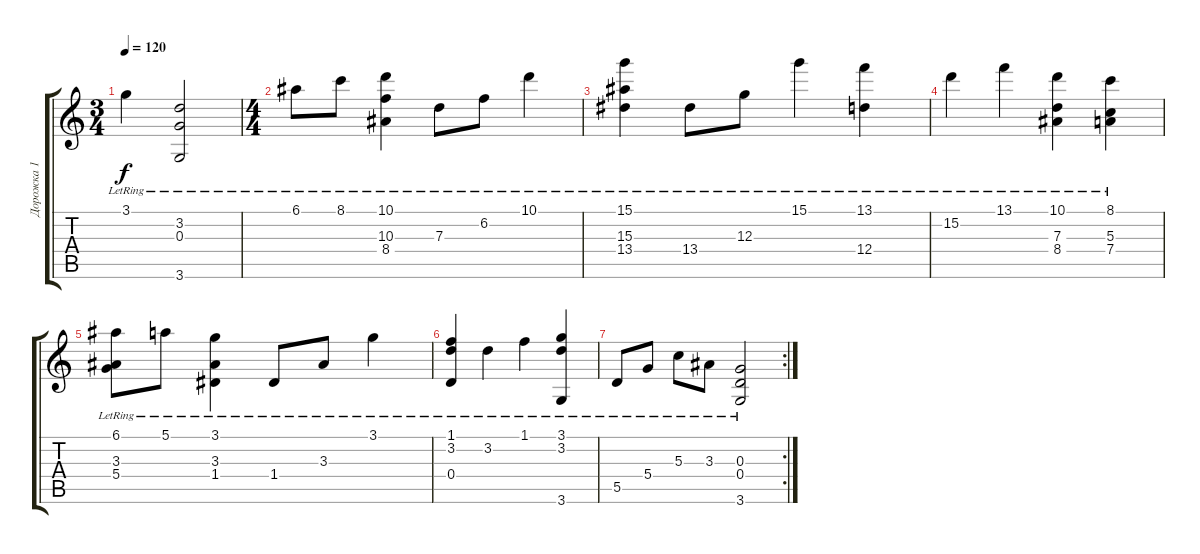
\track ("Дорожка 1" "Дорожка 1") {instrument acousticguitarsteel}
\staff {score tabs}
\tuning (E4 B3 G3 D3 A2 E2) {hide}
\ts (3 4)
\tempo 120
\clef g2
\ks c
3.1{lr}.4{dy f} (3.2{lr} 0.3{lr} 3.6{lr}).2 |
\ts (4 4)
6.1{lr}.8 8.1{lr}.8 (10.1{lr} 10.3{lr} 8.4{lr}).4 7.3{lr}.8 6.2{lr}.8 10.1{lr}.4 |
(15.1{lr} 15.3{lr} 13.4{lr}).4 13.4{lr}.8 12.3{lr}.8 15.1{lr}.4 (13.1{lr} 12.4{lr}).4 |
15.2{lr}.4 13.1{lr}.4 (10.1{lr} 7.3{lr} 8.4{lr}).4 (8.1{lr} 5.3{lr} 7.4{lr}).4 |
(6.1{lr} 3.3{lr} 5.4{lr}).8 5.1{lr}.8 (3.1{lr} 3.3{lr} 1.4{lr}).4 1.4{lr}.8 3.3{lr}.8 3.1{lr}.4 |
(1.1{lr} 3.2{lr} 0.4{lr}).4 3.2{lr}.4 1.1{lr}.4 (3.1{lr} 3.2{lr} 3.6{lr}).4 |
\rc 2
5.5{lr}.8 5.4{lr}.8 5.3{lr}.8 3.3{lr}.8 (0.3{lr} 0.4{lr} 3.6{lr}).2
